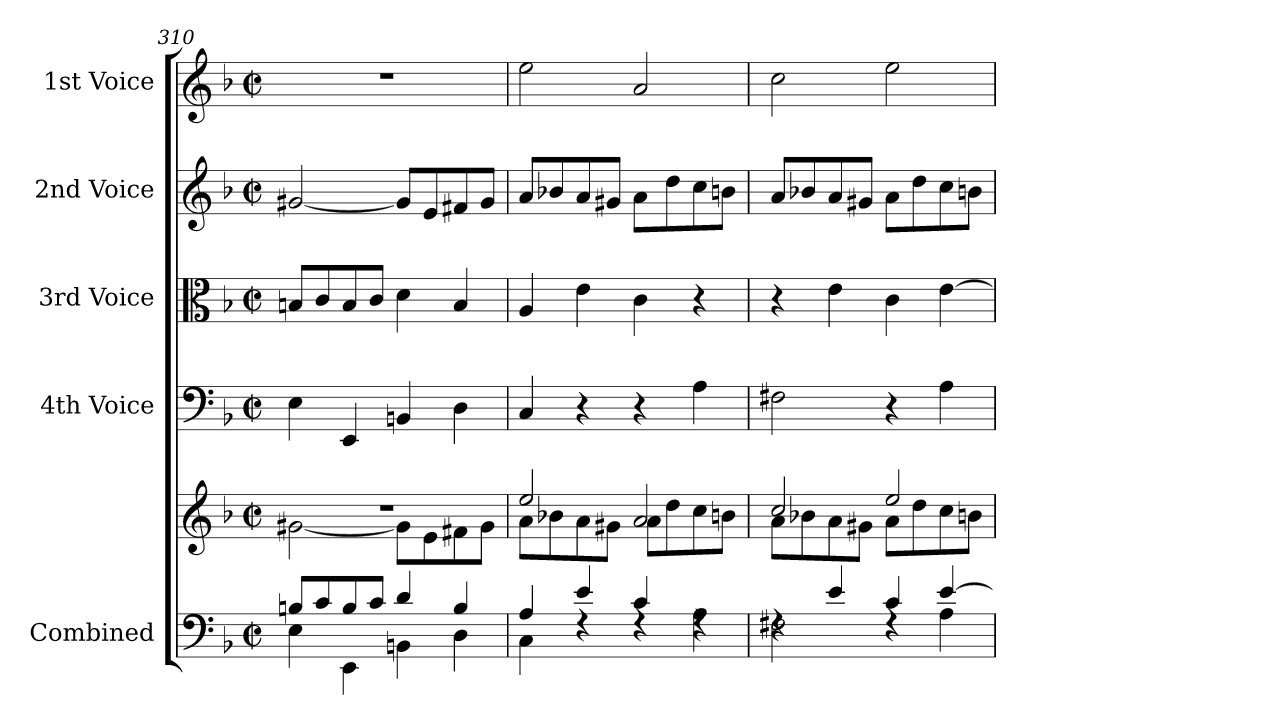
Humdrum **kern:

**kern	**kern	**kern	**kern	**kern	**kern
*part5	*part5	*part4	*part3	*part2	*part1
*staff6	*staff5	*staff4	*staff3	*staff2	*staff1
*I"Combined	*	*I"4th Voice	*I"3rd Voice	*I"2nd Voice	*I"1st Voice
!!LO:LB:g=z
*clefF4	*clefG2	*clefF4	*clefC3	*clefG2	*clefG2
*k[b-]	*k[b-]	*k[b-]	*k[b-]	*k[b-]	*k[b-]
*M2/2	*M2/2	*M2/2	*M2/2	*M2/2	*M2/2
*met(c|)	*met(c|)	*met(c|)	*met(c|)	*met(c|)	*met(c|)
=310	=310	=310	=310	=310	=310
*^	*^	*	*	*	*
8Bn/L	4E\	1r	[2g#X\	4E\	8Bn/L	[2g#X/	1r
8c/	.	.	.	.	8c/	.	.
8B/	4EE\	.	.	4EE/	8B/	.	.
8c/J	.	.	.	.	8c/J	.	.
4d/	4BBn\	.	8g#\L]	4BBn/	4d\	8g#/L]	.
.	.	.	8e\	.	.	8e/	.
4B/	4D\	.	8f#X\	4D\	4B/	8f#X/	.
.	.	.	8g#\J	.	.	8g#/J	.
=311	=311	=311	=311	=311	=311	=311	=311
4A/	4C\	2ee/	8a\L	4C/	4A/	8a/L	2ee\
.	.	.	8b-X\	.	.	8b-X/	.
4e/	4rF	.	8a\	4r	4e\	8a/	.
.	.	.	8g#X\J	.	.	8g#X/J	.
4c/	4rF	2a/	8a\L	4r	4c\	8a\L	2a/
.	.	.	8dd\	.	.	8dd\	.
4rF	4A\	.	8cc\	4A\	4r	8cc\	.
.	.	.	8bn\J	.	.	8bn\J	.
=312	=312	=312	=312	=312	=312	=312	=312
4rF	2F#X\	2cc/	8a\L	2F#X\	4r	8a/L	2cc\
.	.	.	8b-X\	.	.	8b-X/	.
4e/	.	.	8a\	.	4e\	8a/	.
.	.	.	8g#X\J	.	.	8g#X/J	.
4c/	4rF	2ee/	8a\L	4r	4c\	8a\L	2ee\
.	.	.	8dd\	.	.	8dd\	.
[4e/	4A\	.	8cc\	4A\	[4e\	8cc\	.
.	.	.	8bn\J	.	.	8bn\J	.
*v	*v	*	*	*	*	*	*
*	*v	*v	*	*	*	*
=	=	=	=	=	=
*-	*-	*-	*-	*-	*-
